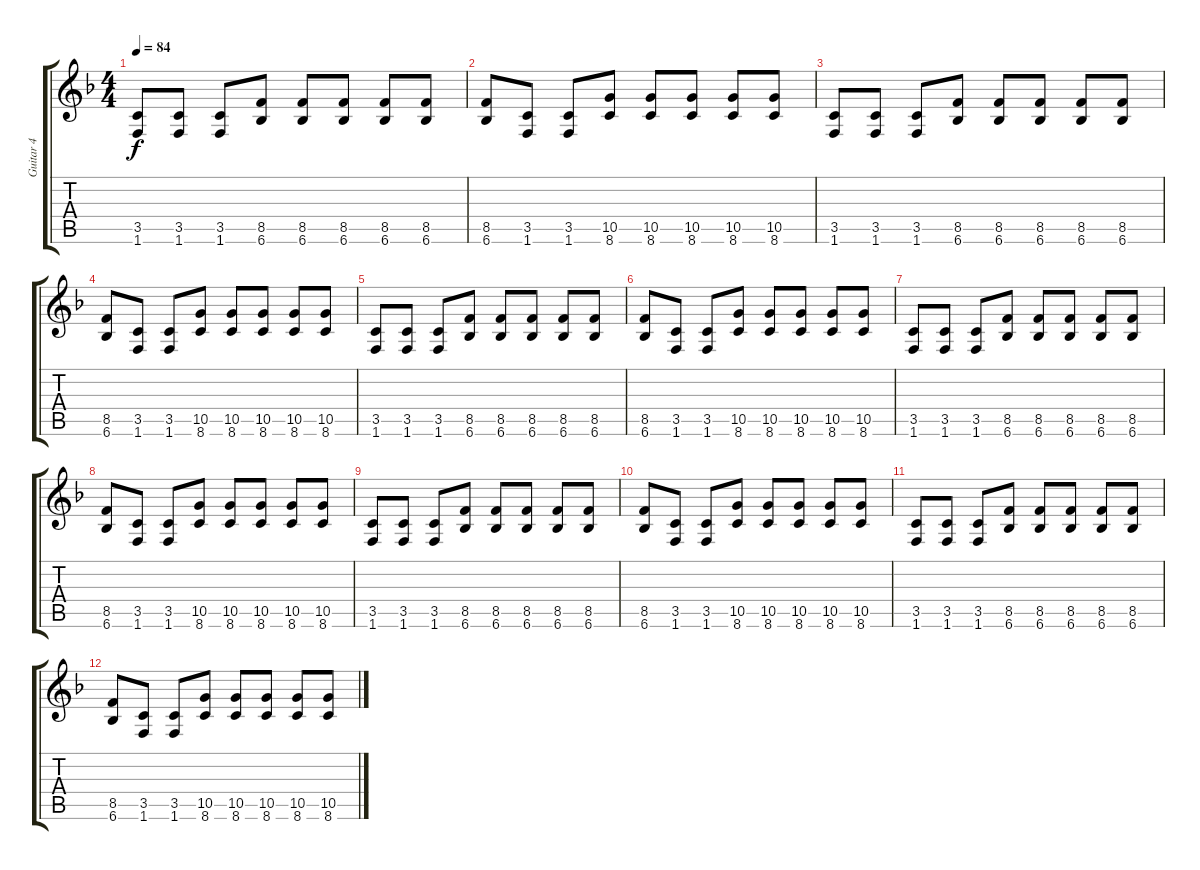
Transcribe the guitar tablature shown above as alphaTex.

\track ("Guitar 4" "Guitar 4") {mute instrument distortionguitar}
\staff {score tabs}
\tuning (E4 B3 G3 D3 A2 E2) {hide}
\ts (4 4)
\tempo 84
\clef g2
\ks f
(3.5 1.6).8{dy f} (3.5 1.6).8 (3.5 1.6).8 (8.5 6.6).8 (8.5 6.6).8 (8.5 6.6).8 (8.5 6.6).8 (8.5 6.6).8 |
(8.5 6.6).8 (3.5 1.6).8 (3.5 1.6).8 (10.5 8.6).8 (10.5 8.6).8 (10.5 8.6).8 (10.5 8.6).8 (10.5 8.6).8 |
(3.5 1.6).8 (3.5 1.6).8 (3.5 1.6).8 (8.5 6.6).8 (8.5 6.6).8 (8.5 6.6).8 (8.5 6.6).8 (8.5 6.6).8 |
(8.5 6.6).8 (3.5 1.6).8 (3.5 1.6).8 (10.5 8.6).8 (10.5 8.6).8 (10.5 8.6).8 (10.5 8.6).8 (10.5 8.6).8 |
(3.5 1.6).8 (3.5 1.6).8 (3.5 1.6).8 (8.5 6.6).8 (8.5 6.6).8 (8.5 6.6).8 (8.5 6.6).8 (8.5 6.6).8 |
(8.5 6.6).8 (3.5 1.6).8 (3.5 1.6).8 (10.5 8.6).8 (10.5 8.6).8 (10.5 8.6).8 (10.5 8.6).8 (10.5 8.6).8 |
(3.5 1.6).8 (3.5 1.6).8 (3.5 1.6).8 (8.5 6.6).8 (8.5 6.6).8 (8.5 6.6).8 (8.5 6.6).8 (8.5 6.6).8 |
(8.5 6.6).8 (3.5 1.6).8 (3.5 1.6).8 (10.5 8.6).8 (10.5 8.6).8 (10.5 8.6).8 (10.5 8.6).8 (10.5 8.6).8 |
(3.5 1.6).8{volume 9} (3.5 1.6).8 (3.5 1.6).8 (8.5 6.6).8 (8.5 6.6).8 (8.5 6.6).8 (8.5 6.6).8 (8.5 6.6).8 |
(8.5 6.6).8 (3.5 1.6).8 (3.5 1.6).8 (10.5 8.6).8 (10.5 8.6).8 (10.5 8.6).8 (10.5 8.6).8 (10.5 8.6).8 |
(3.5 1.6).8{volume 8} (3.5 1.6).8 (3.5 1.6).8 (8.5 6.6).8 (8.5 6.6).8 (8.5 6.6).8 (8.5 6.6).8 (8.5 6.6).8 |
(8.5 6.6).8{volume 7} (3.5 1.6).8 (3.5 1.6).8 (10.5 8.6).8 (10.5 8.6).8 (10.5 8.6).8 (10.5 8.6).8 (10.5 8.6).8
